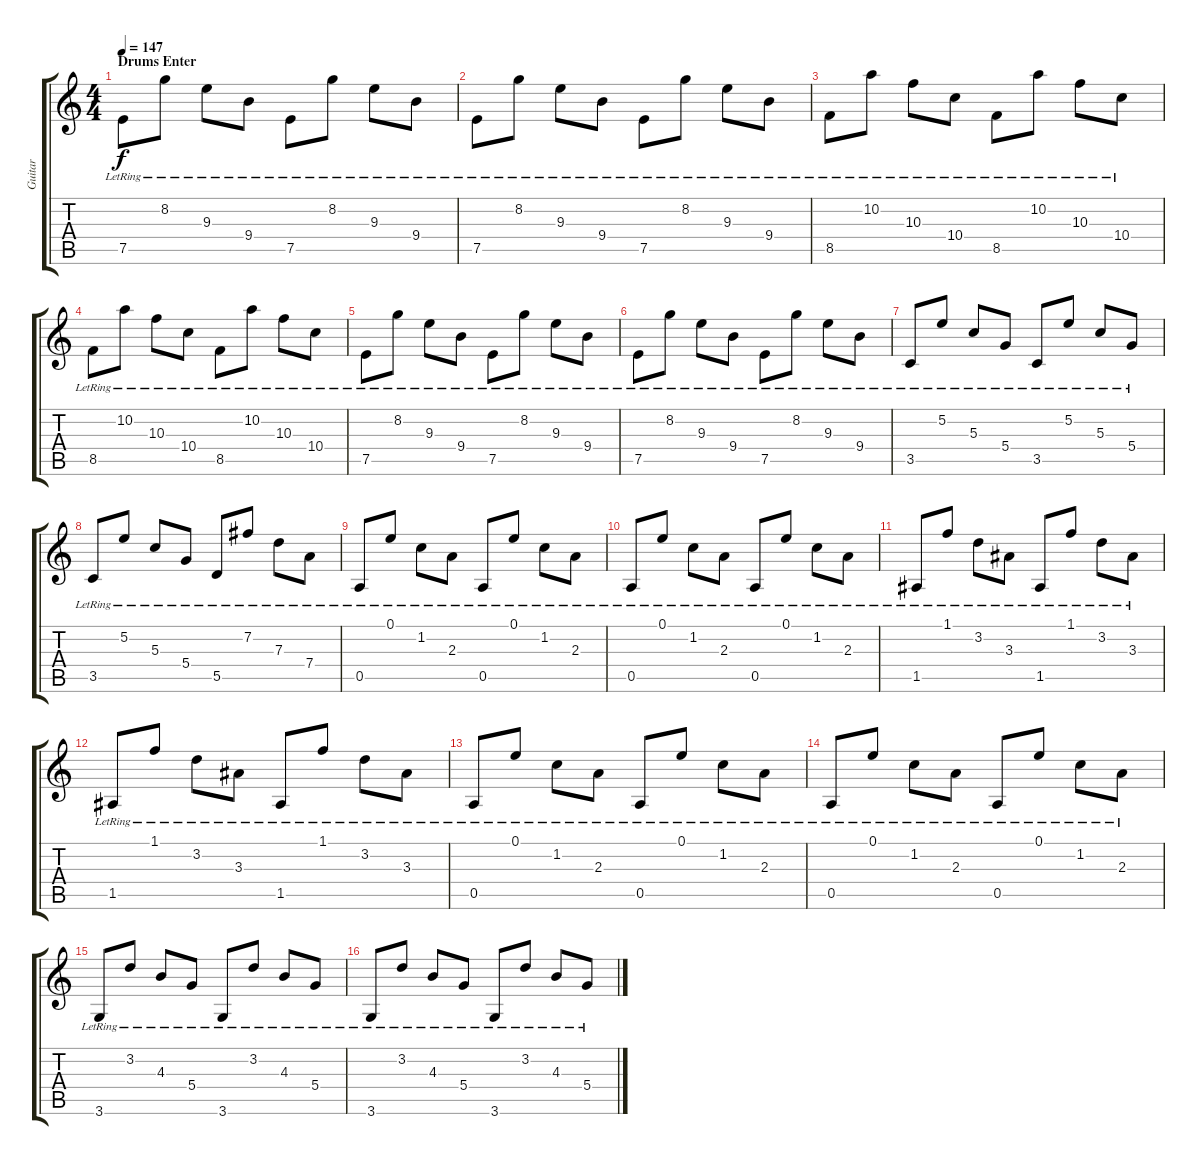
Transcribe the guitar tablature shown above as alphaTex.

\track ("Guitar" "Guitar") {instrument acousticguitarnylon}
\staff {score tabs}
\tuning (E4 B3 G3 D3 A2 E2) {hide}
\ts (4 4)
\section ("" "Drums Enter")
\tempo 147
\clef g2
\ks c
7.5{lr}.8{dy f volume 9} 8.2{lr}.8 9.3{lr}.8 9.4{lr}.8 7.5{lr}.8 8.2{lr}.8 9.3{lr}.8 9.4{lr}.8 |
7.5{lr}.8 8.2{lr}.8 9.3{lr}.8 9.4{lr}.8 7.5{lr}.8 8.2{lr}.8 9.3{lr}.8 9.4{lr}.8 |
8.5{lr}.8 10.2{lr}.8 10.3{lr}.8 10.4{lr}.8 8.5{lr}.8 10.2{lr}.8 10.3{lr}.8 10.4{lr}.8 |
8.5{lr}.8 10.2{lr}.8 10.3{lr}.8 10.4{lr}.8 8.5{lr}.8 10.2{lr}.8 10.3{lr}.8 10.4{lr}.8 |
7.5{lr}.8 8.2{lr}.8 9.3{lr}.8 9.4{lr}.8 7.5{lr}.8 8.2{lr}.8 9.3{lr}.8 9.4{lr}.8 |
7.5{lr}.8 8.2{lr}.8 9.3{lr}.8 9.4{lr}.8 7.5{lr}.8 8.2{lr}.8 9.3{lr}.8 9.4{lr}.8 |
3.5{lr}.8 5.2{lr}.8 5.3{lr}.8 5.4{lr}.8 3.5{lr}.8 5.2{lr}.8 5.3{lr}.8 5.4{lr}.8 |
3.5{lr}.8 5.2{lr}.8 5.3{lr}.8 5.4{lr}.8 5.5{lr}.8 7.2{lr}.8 7.3{lr}.8 7.4{lr}.8 |
0.5{lr}.8 0.1{lr}.8 1.2{lr}.8 2.3{lr}.8 0.5{lr}.8 0.1{lr}.8 1.2{lr}.8 2.3{lr}.8 |
0.5{lr}.8 0.1{lr}.8 1.2{lr}.8 2.3{lr}.8 0.5{lr}.8 0.1{lr}.8 1.2{lr}.8 2.3{lr}.8 |
1.5{lr}.8 1.1{lr}.8 3.2{lr}.8 3.3{lr}.8 1.5{lr}.8 1.1{lr}.8 3.2{lr}.8 3.3{lr}.8 |
1.5{lr}.8 1.1{lr}.8 3.2{lr}.8 3.3{lr}.8 1.5{lr}.8 1.1{lr}.8 3.2{lr}.8 3.3{lr}.8 |
0.5{lr}.8 0.1{lr}.8 1.2{lr}.8 2.3{lr}.8 0.5{lr}.8 0.1{lr}.8 1.2{lr}.8 2.3{lr}.8 |
0.5{lr}.8 0.1{lr}.8 1.2{lr}.8 2.3{lr}.8 0.5{lr}.8 0.1{lr}.8 1.2{lr}.8 2.3{lr}.8 |
3.6{lr}.8 3.2{lr}.8 4.3{lr}.8 5.4{lr}.8 3.6{lr}.8 3.2{lr}.8 4.3{lr}.8 5.4{lr}.8 |
3.6{lr}.8 3.2{lr}.8 4.3{lr}.8 5.4{lr}.8 3.6{lr}.8 3.2{lr}.8 4.3{lr}.8 5.4{lr}.8
